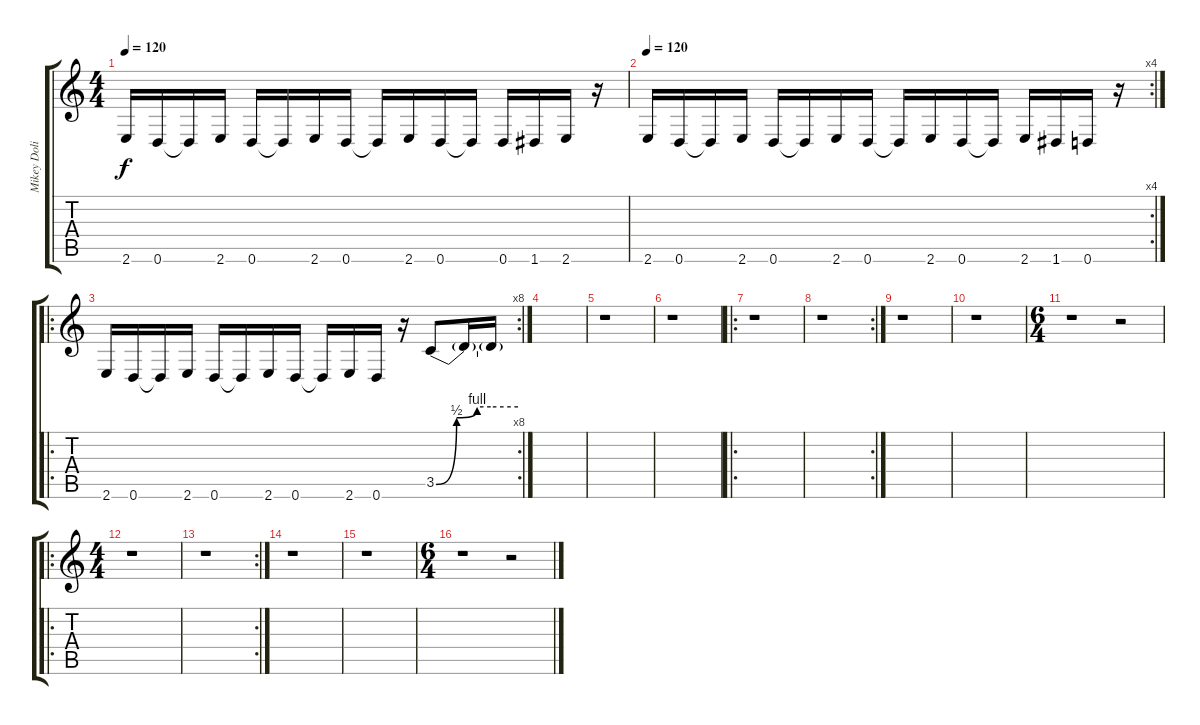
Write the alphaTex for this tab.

\track ("Mikey Doling" "Mikey Doli") {instrument distortionguitar}
\staff {score tabs}
\tuning (E4 B3 G3 D3 A2 D2) {hide}
\ts (4 4)
\tempo 120
\clef g2
\ks c
2.6.16{dy f} 0.6.16 0.6{t}.16 2.6.16 0.6.16 0.6{t}.16 2.6.16 0.6.16 0.6{t}.16 2.6.16 0.6.16 0.6{t}.16 0.6.16 1.6.16 2.6.16 r.16 |
\rc 4
\tempo 120
2.6.16 0.6.16 0.6{t}.16 2.6.16 0.6.16 0.6{t}.16 2.6.16 0.6.16 0.6{t}.16 2.6.16 0.6.16 0.6{t}.16 2.6.16 1.6.16 0.6.16 r.16 |
\ro
\rc 8
2.6.16 0.6.16 0.6{t}.16 2.6.16 0.6.16 0.6{t}.16 2.6.16 0.6.16 0.6{t}.16 2.6.16 0.6.16 r.16 3.5{be (custom 0 0 15 2 30 4 40 4 60 4)}.8 3.5{t}.16 3.5{t}.16 |
|
r.1 |
r.1 |
\ro
r.1 |
\rc 2
r.1 |
r.1 |
r.1 |
\ts (6 4)
r.1 r.2 |
\ro
\ts (4 4)
r.1 |
\rc 2
r.1 |
r.1 |
r.1 |
\ts (6 4)
r.1 r.2
